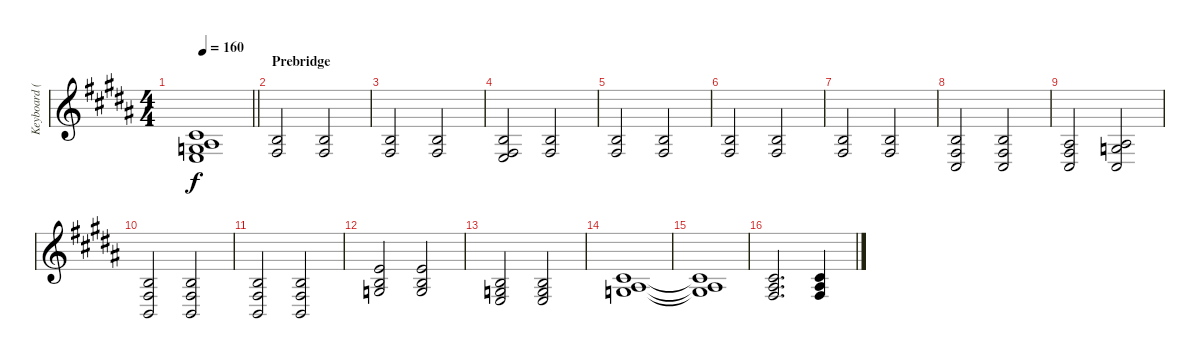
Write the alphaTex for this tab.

\track ("Keyboard (L)" "Keyboard (") {instrument acousticgrandpiano}
\staff {score}
\tuning (E4 B3 G3 D3 A2 E2 B1) {hide}
\ts (4 4)
\tempo 160
\clef g2
\barLineRight lightlight
\ks b
(2.2 0.3 2.4 13.5).1{bu 240 dy f} |
\section ("" "Prebridge")
(0.2 4.4).2 (0.2 4.4).2 |
(0.2 4.4).2 (0.2 4.4).2 |
(0.2 4.4 7.5).2 (0.2 4.4).2 |
(0.2 4.4).2 (0.2 4.4).2 |
(0.2 4.4).2 (0.2 4.4).2 |
(0.2 4.4).2 (0.2 4.4).2 |
(0.2 4.4 4.5).2 (0.2 4.4 4.5).2 |
(3.3 4.4 4.5).2 (0.3 8.4 4.5).2 |
(0.2 4.4 2.5).2 (0.2 4.4 2.5).2 |
(0.2 4.4 2.5).2 (0.2 4.4 2.5).2 |
(0.1 0.2 0.3).2 (0.1 0.2 0.3).2 |
(0.2 0.3 2.4).2 (0.2 0.3 2.4).2 |
(0.3 8.4 16.5).1 |
(0.3{t} 8.4{t} 16.5{t}).1 |
(2.2 3.3 4.4).2{d} (2.2 3.3 4.4).4
